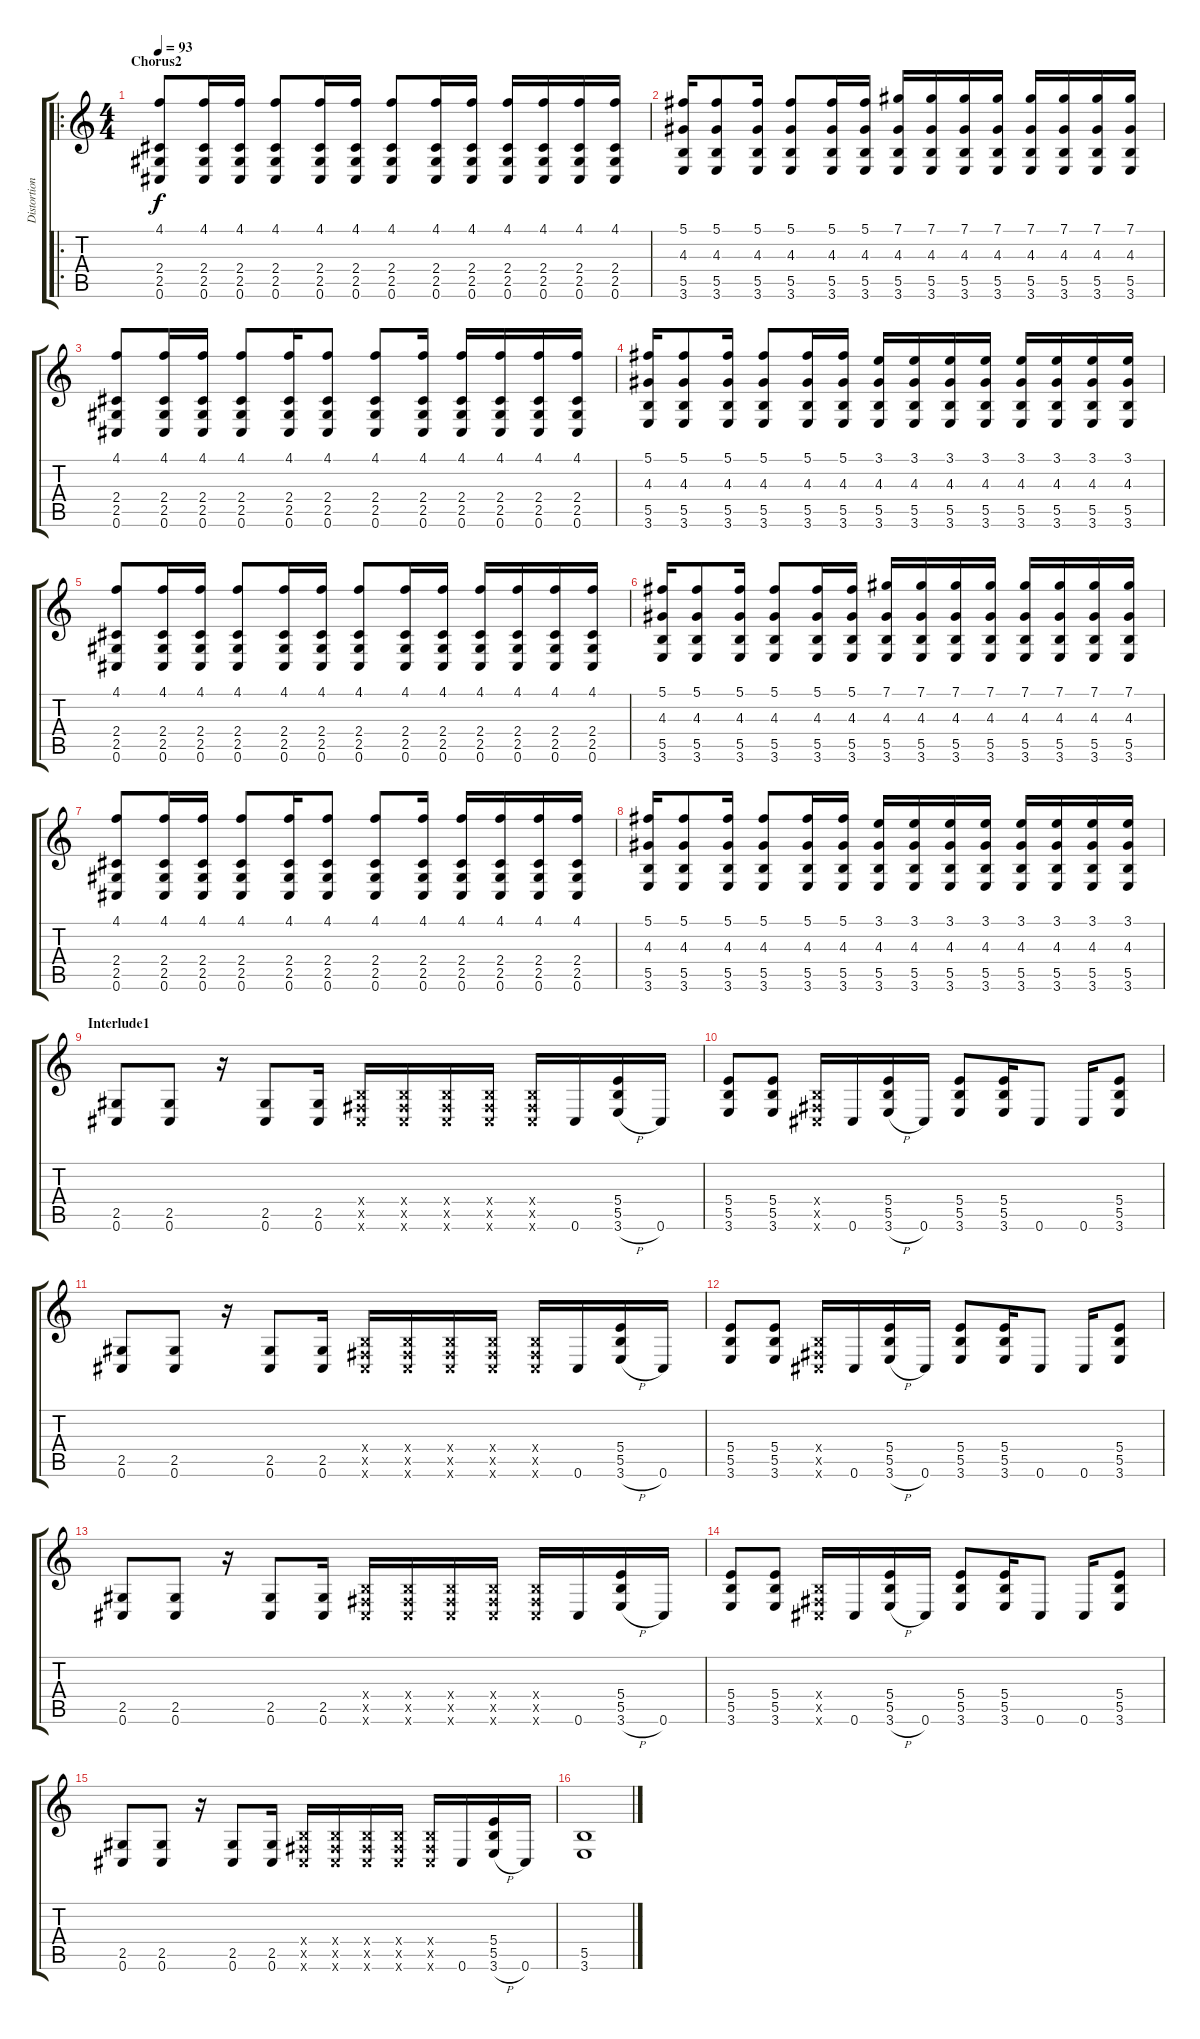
\track ("Distortion Guitar" "Distortion") {instrument distortionguitar}
\staff {score tabs}
\tuning (Db4 Ab3 E3 B2 Gb2 Db2) {hide}
\ro
\ts (4 4)
\section ("" "Chorus2")
\tempo 93
\clef g2
\ks c
(4.1 2.4 2.5 0.6).8{dy f} (4.1 2.4 2.5 0.6).16 (4.1 2.4 2.5 0.6).16 (4.1 2.4 2.5 0.6).8 (4.1 2.4 2.5 0.6).16 (4.1 2.4 2.5 0.6).16 (4.1 2.4 2.5 0.6).8 (4.1 2.4 2.5 0.6).16 (4.1 2.4 2.5 0.6).16 (4.1 2.4 2.5 0.6).16 (4.1 2.4 2.5 0.6).16 (4.1 2.4 2.5 0.6).16 (4.1 2.4 2.5 0.6).16 |
(5.1 4.3 5.5 3.6).16 (5.1 4.3 5.5 3.6).8 (5.1 4.3 5.5 3.6).16 (5.1 4.3 5.5 3.6).8 (5.1 4.3 5.5 3.6).16 (5.1 4.3 5.5 3.6).16 (7.1 4.3 5.5 3.6).16 (7.1 4.3 5.5 3.6).16 (7.1 4.3 5.5 3.6).16 (7.1 4.3 5.5 3.6).16 (7.1 4.3 5.5 3.6).16 (7.1 4.3 5.5 3.6).16 (7.1 4.3 5.5 3.6).16 (7.1 4.3 5.5 3.6).16 |
(4.1 2.4 2.5 0.6).8 (4.1 2.4 2.5 0.6).16 (4.1 2.4 2.5 0.6).16 (4.1 2.4 2.5 0.6).8 (4.1 2.4 2.5 0.6).16 (4.1 2.4 2.5 0.6).8 (4.1 2.4 2.5 0.6).8 (4.1 2.4 2.5 0.6).16 (4.1 2.4 2.5 0.6).16 (4.1 2.4 2.5 0.6).16 (4.1 2.4 2.5 0.6).16 (4.1 2.4 2.5 0.6).16 |
(5.1 4.3 5.5 3.6).16 (5.1 4.3 5.5 3.6).8 (5.1 4.3 5.5 3.6).16 (5.1 4.3 5.5 3.6).8 (5.1 4.3 5.5 3.6).16 (5.1 4.3 5.5 3.6).16 (3.1 4.3 5.5 3.6).16 (3.1 4.3 5.5 3.6).16 (3.1 4.3 5.5 3.6).16 (3.1 4.3 5.5 3.6).16 (3.1 4.3 5.5 3.6).16 (3.1 4.3 5.5 3.6).16 (3.1 4.3 5.5 3.6).16 (3.1 4.3 5.5 3.6).16 |
(4.1 2.4 2.5 0.6).8 (4.1 2.4 2.5 0.6).16 (4.1 2.4 2.5 0.6).16 (4.1 2.4 2.5 0.6).8 (4.1 2.4 2.5 0.6).16 (4.1 2.4 2.5 0.6).16 (4.1 2.4 2.5 0.6).8 (4.1 2.4 2.5 0.6).16 (4.1 2.4 2.5 0.6).16 (4.1 2.4 2.5 0.6).16 (4.1 2.4 2.5 0.6).16 (4.1 2.4 2.5 0.6).16 (4.1 2.4 2.5 0.6).16 |
(5.1 4.3 5.5 3.6).16 (5.1 4.3 5.5 3.6).8 (5.1 4.3 5.5 3.6).16 (5.1 4.3 5.5 3.6).8 (5.1 4.3 5.5 3.6).16 (5.1 4.3 5.5 3.6).16 (7.1 4.3 5.5 3.6).16 (7.1 4.3 5.5 3.6).16 (7.1 4.3 5.5 3.6).16 (7.1 4.3 5.5 3.6).16 (7.1 4.3 5.5 3.6).16 (7.1 4.3 5.5 3.6).16 (7.1 4.3 5.5 3.6).16 (7.1 4.3 5.5 3.6).16 |
(4.1 2.4 2.5 0.6).8 (4.1 2.4 2.5 0.6).16 (4.1 2.4 2.5 0.6).16 (4.1 2.4 2.5 0.6).8 (4.1 2.4 2.5 0.6).16 (4.1 2.4 2.5 0.6).8 (4.1 2.4 2.5 0.6).8 (4.1 2.4 2.5 0.6).16 (4.1 2.4 2.5 0.6).16 (4.1 2.4 2.5 0.6).16 (4.1 2.4 2.5 0.6).16 (4.1 2.4 2.5 0.6).16 |
(5.1 4.3 5.5 3.6).16 (5.1 4.3 5.5 3.6).8 (5.1 4.3 5.5 3.6).16 (5.1 4.3 5.5 3.6).8 (5.1 4.3 5.5 3.6).16 (5.1 4.3 5.5 3.6).16 (3.1 4.3 5.5 3.6).16 (3.1 4.3 5.5 3.6).16 (3.1 4.3 5.5 3.6).16 (3.1 4.3 5.5 3.6).16 (3.1 4.3 5.5 3.6).16 (3.1 4.3 5.5 3.6).16 (3.1 4.3 5.5 3.6).16 (3.1 4.3 5.5 3.6).16 |
\section ("" "Interlude1")
(2.5 0.6).8 (2.5 0.6).8 r.16 (2.5 0.6).8 (2.5 0.6).16 (0.4{x} 0.5{x} 0.6{x}).16 (0.4{x} 0.5{x} 0.6{x}).16 (0.4{x} 0.5{x} 0.6{x}).16 (0.4{x} 0.5{x} 0.6{x}).16 (0.4{x} 0.5{x} 0.6{x}).16 0.6.16 (5.4 5.5 3.6{h}).16 0.6.16 |
(5.4 5.5 3.6).8 (5.4 5.5 3.6).8 (0.4{x} 0.5{x} 0.6{x}).16 0.6.16 (5.4 5.5 3.6{h}).16 0.6.16 (5.4 5.5 3.6).8 (5.4 5.5 3.6).16 0.6.8 0.6.16 (5.4 5.5 3.6).8 |
(2.5 0.6).8 (2.5 0.6).8 r.16 (2.5 0.6).8 (2.5 0.6).16 (0.4{x} 0.5{x} 0.6{x}).16 (0.4{x} 0.5{x} 0.6{x}).16 (0.4{x} 0.5{x} 0.6{x}).16 (0.4{x} 0.5{x} 0.6{x}).16 (0.4{x} 0.5{x} 0.6{x}).16 0.6.16 (5.4 5.5 3.6{h}).16 0.6.16 |
(5.4 5.5 3.6).8 (5.4 5.5 3.6).8 (0.4{x} 0.5{x} 0.6{x}).16 0.6.16 (5.4 5.5 3.6{h}).16 0.6.16 (5.4 5.5 3.6).8 (5.4 5.5 3.6).16 0.6.8 0.6.16 (5.4 5.5 3.6).8 |
(2.5 0.6).8 (2.5 0.6).8 r.16 (2.5 0.6).8 (2.5 0.6).16 (0.4{x} 0.5{x} 0.6{x}).16 (0.4{x} 0.5{x} 0.6{x}).16 (0.4{x} 0.5{x} 0.6{x}).16 (0.4{x} 0.5{x} 0.6{x}).16 (0.4{x} 0.5{x} 0.6{x}).16 0.6.16 (5.4 5.5 3.6{h}).16 0.6.16 |
(5.4 5.5 3.6).8 (5.4 5.5 3.6).8 (0.4{x} 0.5{x} 0.6{x}).16 0.6.16 (5.4 5.5 3.6{h}).16 0.6.16 (5.4 5.5 3.6).8 (5.4 5.5 3.6).16 0.6.8 0.6.16 (5.4 5.5 3.6).8 |
(2.5 0.6).8 (2.5 0.6).8 r.16 (2.5 0.6).8 (2.5 0.6).16 (0.4{x} 0.5{x} 0.6{x}).16 (0.4{x} 0.5{x} 0.6{x}).16 (0.4{x} 0.5{x} 0.6{x}).16 (0.4{x} 0.5{x} 0.6{x}).16 (0.4{x} 0.5{x} 0.6{x}).16 0.6.16 (5.4 5.5 3.6{h}).16 0.6.16 |
(5.5 3.6).1
